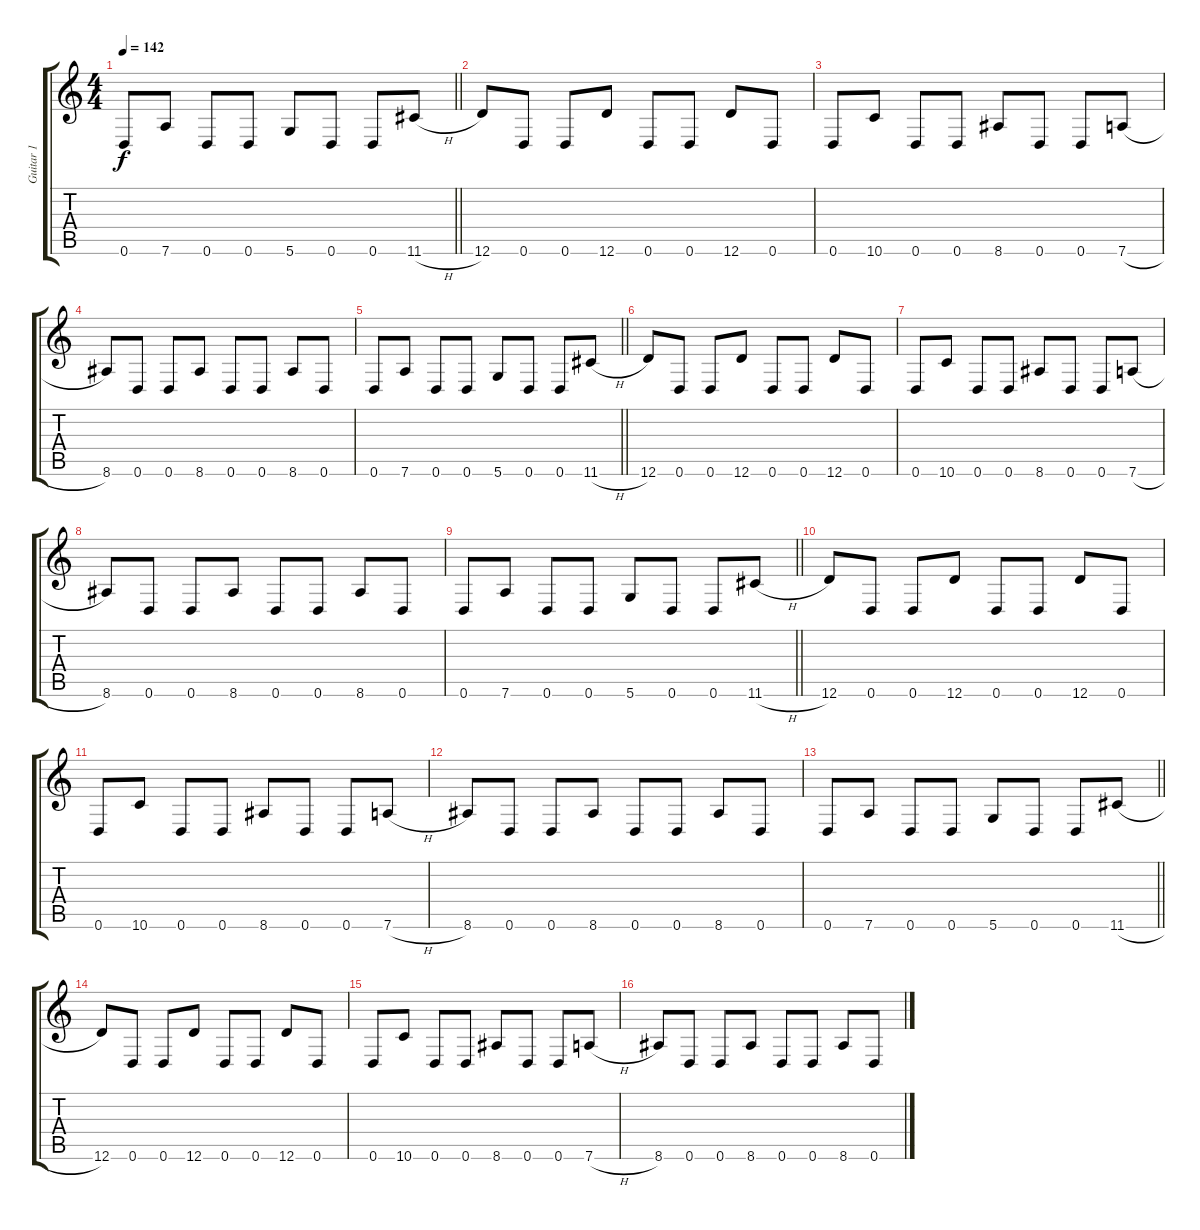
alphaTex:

\track ("Guitar 1" "Guitar 1") {instrument distortionguitar}
\staff {score tabs}
\tuning (E4 B3 G3 D3 A2 D2) {hide}
\ts (4 4)
\tempo 142
\clef g2
\barLineRight lightlight
\ks c
0.6.8{dy f} 7.6.8 0.6.8 0.6.8 5.6.8 0.6.8 0.6.8 11.6{h}.8 |
\section ("" "")
12.6.8 0.6.8 0.6.8 12.6.8 0.6.8 0.6.8 12.6.8 0.6.8 |
0.6.8 10.6.8 0.6.8 0.6.8 8.6.8 0.6.8 0.6.8 7.6{h}.8 |
8.6.8 0.6.8 0.6.8 8.6.8 0.6.8 0.6.8 8.6.8 0.6.8 |
\barLineRight lightlight
0.6.8 7.6.8 0.6.8 0.6.8 5.6.8 0.6.8 0.6.8 11.6{h}.8 |
12.6.8 0.6.8 0.6.8 12.6.8 0.6.8 0.6.8 12.6.8 0.6.8 |
0.6.8 10.6.8 0.6.8 0.6.8 8.6.8 0.6.8 0.6.8 7.6{h}.8 |
8.6.8 0.6.8 0.6.8 8.6.8 0.6.8 0.6.8 8.6.8 0.6.8 |
\barLineRight lightlight
0.6.8 7.6.8 0.6.8 0.6.8 5.6.8 0.6.8 0.6.8 11.6{h}.8 |
12.6.8 0.6.8 0.6.8 12.6.8 0.6.8 0.6.8 12.6.8 0.6.8 |
0.6.8 10.6.8 0.6.8 0.6.8 8.6.8 0.6.8 0.6.8 7.6{h}.8 |
8.6.8 0.6.8 0.6.8 8.6.8 0.6.8 0.6.8 8.6.8 0.6.8 |
\barLineRight lightlight
0.6.8 7.6.8 0.6.8 0.6.8 5.6.8 0.6.8 0.6.8 11.6{h}.8 |
12.6.8 0.6.8 0.6.8 12.6.8 0.6.8 0.6.8 12.6.8 0.6.8 |
0.6.8 10.6.8 0.6.8 0.6.8 8.6.8 0.6.8 0.6.8 7.6{h}.8 |
8.6.8 0.6.8 0.6.8 8.6.8 0.6.8 0.6.8 8.6.8 0.6.8
